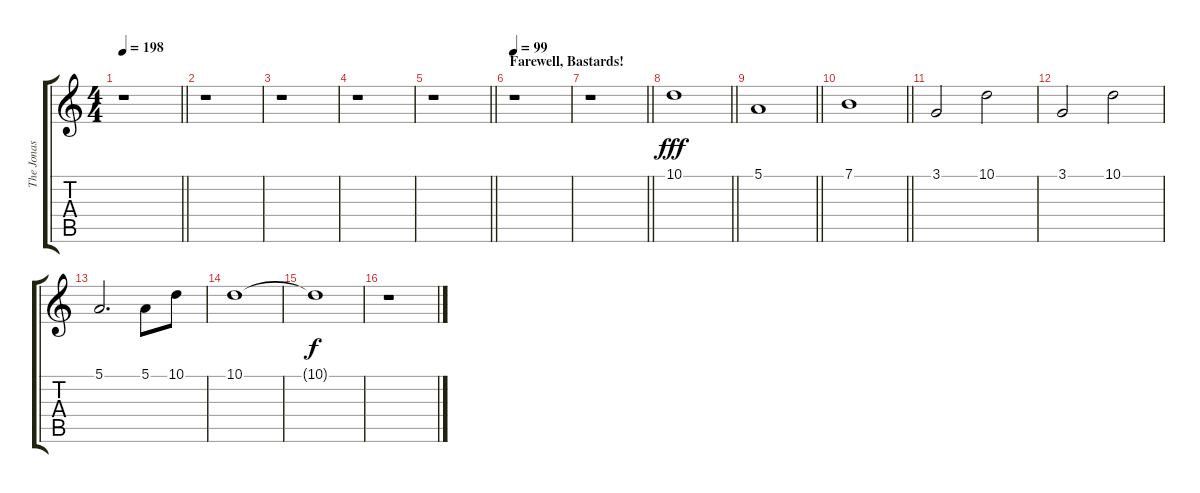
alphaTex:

\track ("The Jonas Brothers" "The Jonas ") {instrument choiraahs bank 3}
\staff {score tabs}
\tuning (E4 B3 G3 D3 A2 E2) {hide}
\ts (4 4)
\tempo 198
\clef g2
\barLineRight lightlight
\ks c
r.1{dy fff} |
r.1 |
r.1 |
r.1 |
\barLineRight lightlight
r.1 |
\section ("" "Farewell, Bastards!")
\tempo 99
r.1 |
\barLineRight lightlight
r.1 |
\barLineRight lightlight
10.1.1 |
\barLineRight lightlight
5.1.1 |
\barLineRight lightlight
7.1.1 |
3.1.2 10.1.2 |
3.1.2 10.1.2 |
5.1.2{d} 5.1.8 10.1.8 |
10.1.1 |
10.1{t}.1{dy f} |
r.1
